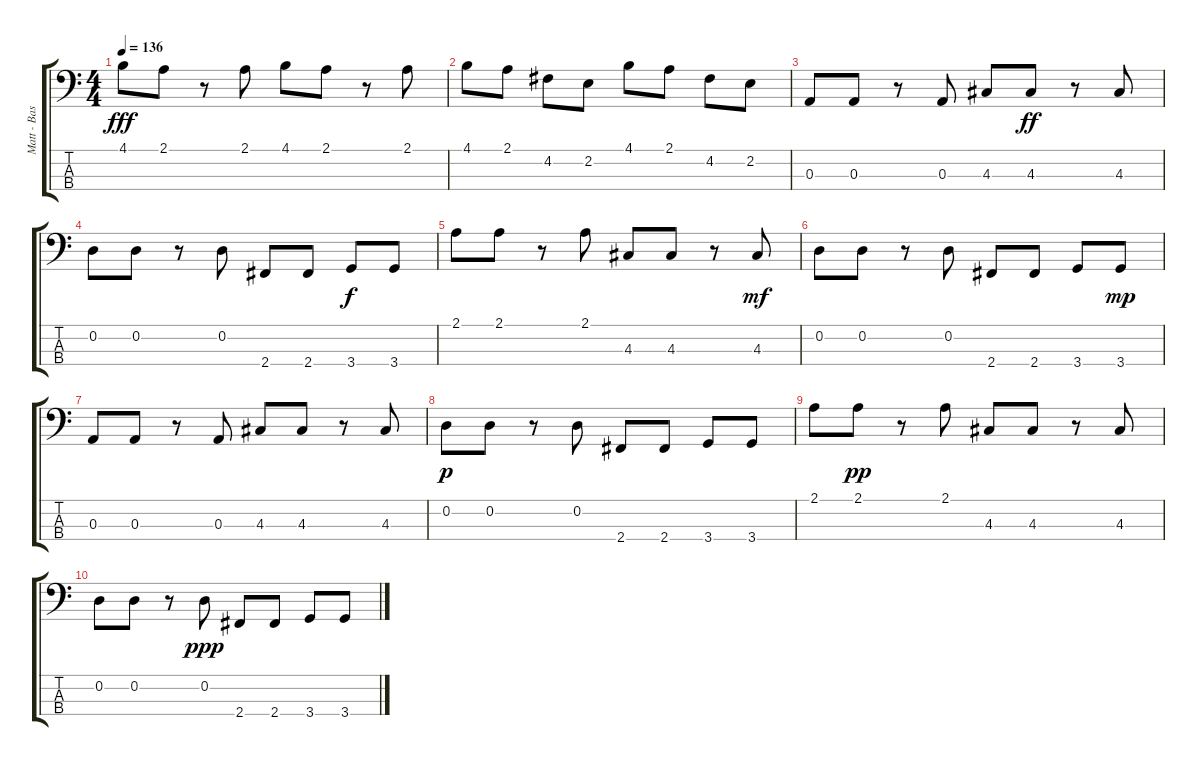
\track ("Matt - Bass" "Matt - Bas") {instrument electricbassfinger}
\staff {score tabs}
\tuning (G2 D2 A1 E1) {hide}
\ts (4 4)
\tempo 136
\clef f4
\ks c
4.1.8{dy fff} 2.1.8 r.8 2.1.8 4.1.8 2.1.8 r.8 2.1.8 |
4.1.8 2.1.8 4.2.8 2.2.8 4.1.8 2.1.8 4.2.8 2.2.8 |
0.3.8 0.3.8 r.8 0.3.8 4.3.8 4.3.8{dy ff} r.8 4.3.8 |
0.2.8 0.2.8 r.8 0.2.8 2.4.8 2.4.8 3.4.8{dy f} 3.4.8 |
2.1.8 2.1.8 r.8 2.1.8 4.3.8 4.3.8 r.8 4.3.8{dy mf} |
0.2.8 0.2.8 r.8 0.2.8 2.4.8 2.4.8 3.4.8 3.4.8{dy mp} |
0.3.8 0.3.8 r.8 0.3.8 4.3.8 4.3.8 r.8 4.3.8 |
0.2.8{dy p} 0.2.8 r.8 0.2.8 2.4.8 2.4.8 3.4.8 3.4.8 |
2.1.8 2.1.8{dy pp} r.8 2.1.8 4.3.8 4.3.8 r.8 4.3.8 |
0.2.8 0.2.8 r.8 0.2.8{dy ppp} 2.4.8 2.4.8 3.4.8 3.4.8
